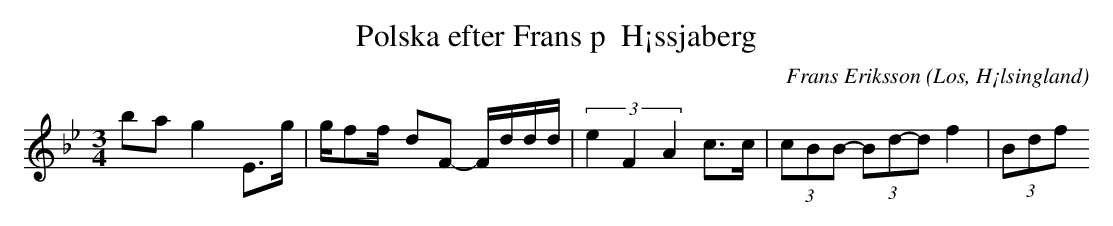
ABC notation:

X:1
T:Polska efter Frans p  H¡ssjaberg
O:Los, H¡lsingland
M:3/4
C:Frans Eriksson
K:Bb
ba g2 E>g |g/ff/- dF- F/d/d/d/|(3e2F2A2 c>c| (3cBB -(3Bd-d f2|-(3Bdf
